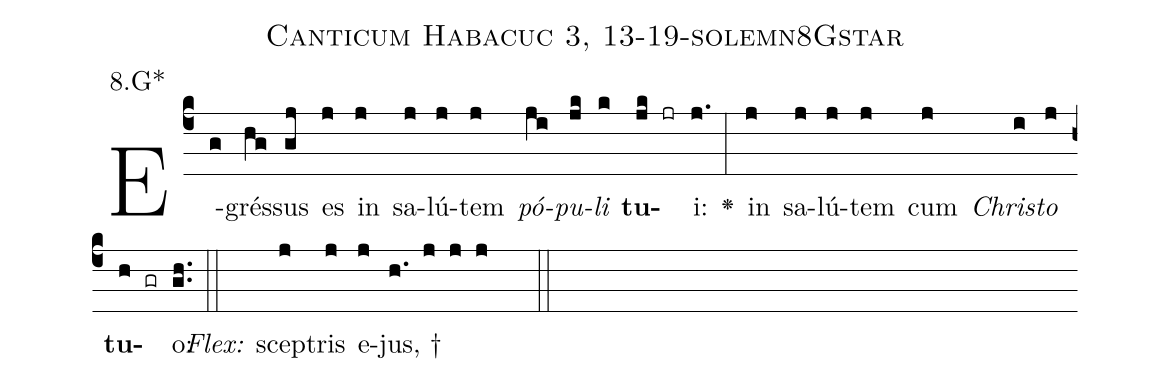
name: Canticum Habacuc 3, 13-19-solemn8Gstar;
annotation: 8.G*;
%%
(c4)E(g)grés(hg)sus(gj) es(j) in(j) sa(j)lú(j)tem(j) <i>pó</i>(ji)<i>pu</i>(jk)<i>li</i>(k) <b>tu</b>(jk jr)i:(j.) <v>\greheightstar</v>(:) in(j) sa(j)lú(j)tem(j) cum(j) <i>Chri</i>(i)<i>sto</i>(j) <b>tu</b>(h gr)o:(gh..) (::)
<i>Flex:</i>()  scep(j)tris(j) e(j)jus, †(h. j j j  ::)

%E(j) u(j) o(i) u(j) a(h) e.(gh..) (::)
